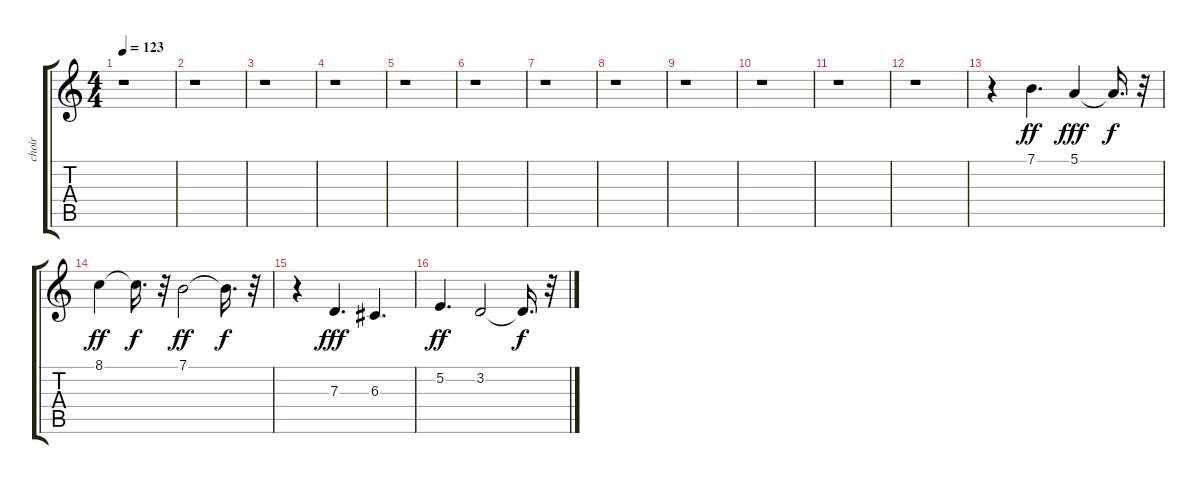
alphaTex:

\track ("choir" "choir") {instrument choiraahs}
\staff {score tabs}
\tuning (E4 B3 G3 D3 A2 E2) {hide}
\ts (4 4)
\tempo 123
\clef g2
\ks c
r.1{dy f} |
r.1 |
r.1 |
r.1 |
r.1 |
r.1 |
r.1 |
r.1 |
r.1 |
r.1 |
r.1 |
r.1 |
r.4 7.1.4{d dy ff} 5.1.4{dy fff} 5.1{t}.16{d dy f} r.32 |
8.1.4{dy ff} 8.1{t}.16{d dy f} r.32 7.1.2{dy ff} 7.1{t}.16{d dy f} r.32 |
r.4 7.3.4{d dy fff} 6.3.4{d} |
5.2.4{d dy ff} 3.2.2 3.2{t}.16{d dy f} r.32
